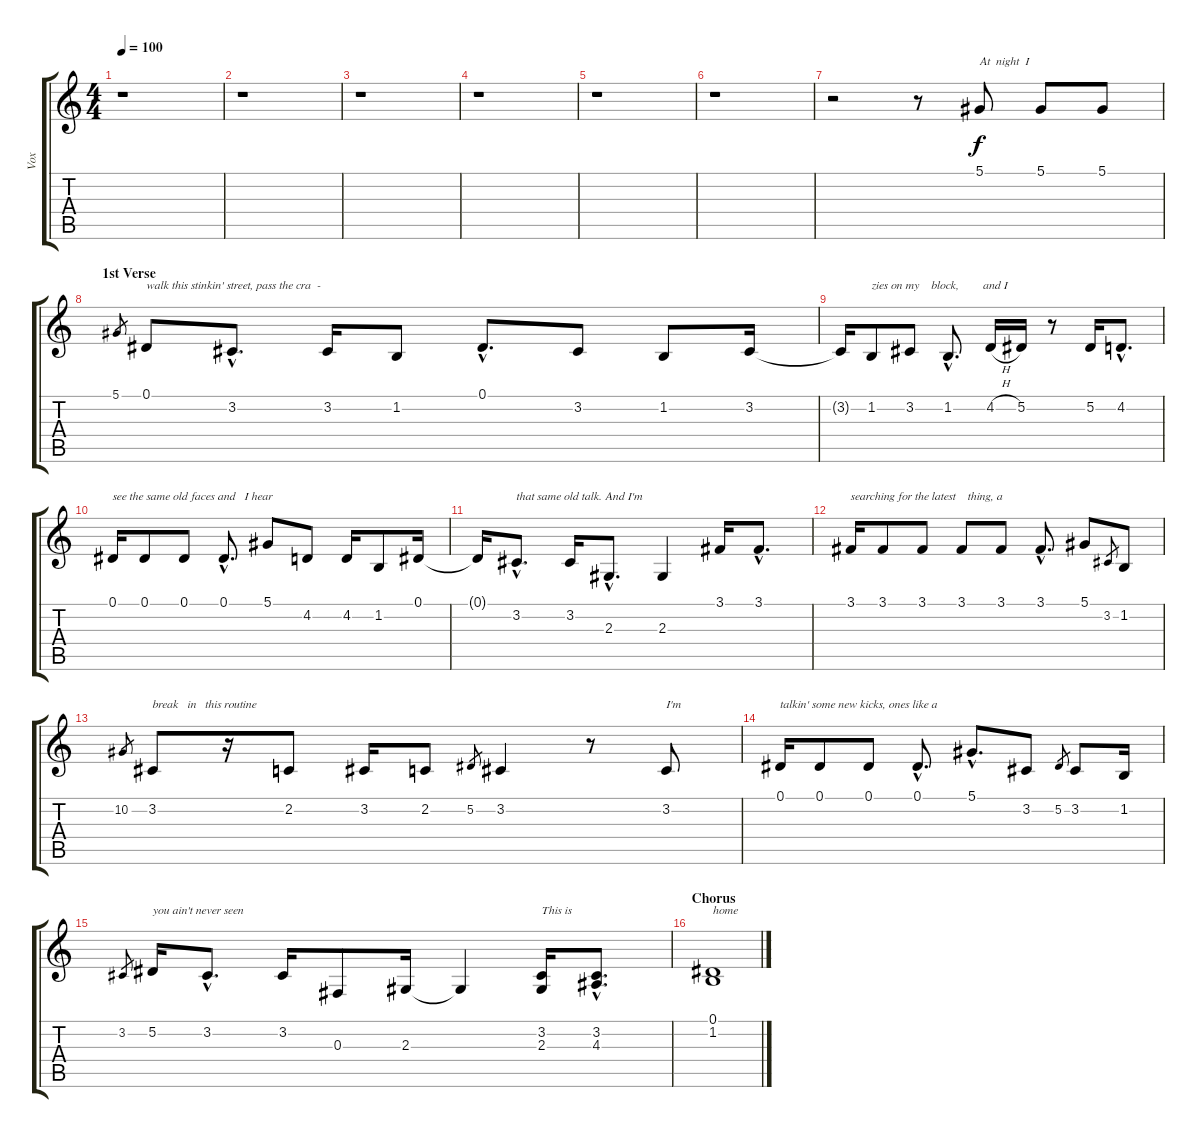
\track ("Vox" "Vox") {instrument sopranosax}
\staff {score tabs}
\tuning (Eb4 Bb3 Gb3 Db3 Ab2 Eb2) {hide}
\ts (4 4)
\tempo 100
\clef g2
\ks c
r.1{dy f} |
r.1 |
r.1 |
r.1 |
r.1 |
r.1 |
r.2 r.8 5.1.8{txt "At  night  I "} 5.1.8 5.1.8 |
\section ("" "1st Verse")
5.1.8{gr} 0.1.8{txt "walk this stinkin' street, pass the cra  -"} 3.2{hac}.8{d} 3.2.16 1.2.8 0.1{hac}.8{d} 3.2.8 1.2.8 3.2.16 |
3.2{t}.16 1.2.8{txt "zies on my    block,        and I"} 3.2.8 1.2{hac}.8{d} 4.2{h}.16 5.2.16 r.8 5.2.16 4.2{hac}.8{d} |
0.1.16{txt "see the same old faces and   I hear"} 0.1.8 0.1.8 0.1{hac}.8{d} 5.1.8 4.2.8 4.2.16 1.2.8 0.1.16 |
0.1{t}.16 3.2{hac}.8{d txt "that same old talk. And I'm"} 3.2.16 2.3{hac}.8{d} 2.3.4 3.1.16 3.1{hac}.8{d} |
3.1.16{txt "searching for the latest    thing, a"} 3.1.8 3.1.8 3.1.8 3.1.8 3.1{hac}.8{d} 5.1.8 3.2.8{gr} 1.2.8 |
10.2.8{gr} 3.2.8{txt "break   in   this routine"} r.16 2.2.8 3.2.16 2.2.8 5.2.8{gr} 3.2.4 r.8 3.2.8{txt "I'm"} |
0.1.16{txt "talkin' some new kicks, ones like a"} 0.1.8 0.1.8 0.1{hac}.8{d} 5.1{hac}.8{d} 3.2.8 5.2.8{gr} 3.2.8 1.2.16 |
3.2.8{gr} 5.2.16{txt "you ain't never seen"} 3.2{hac}.8{d} 3.2.16 0.3.8 2.3.16 2.3{t}.4 (3.2 2.3).16{txt "This is"} (3.2{hac} 4.3{hac}).8{d} |
\section ("" "Chorus")
(0.1 1.2).1{txt "home"}
